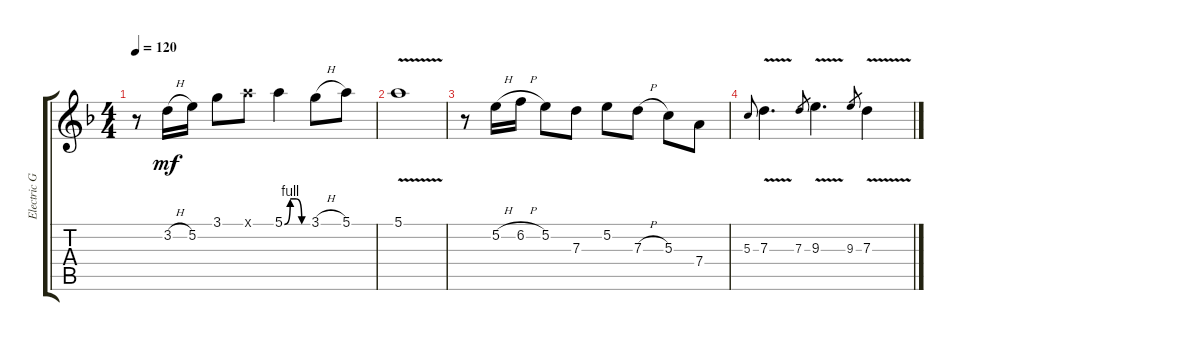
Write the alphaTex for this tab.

\track ("Electric Guitar" "Electric G") {instrument electricguitarclean}
\staff {score tabs}
\tuning (E4 B3 G3 D3 A2 E2) {hide}
\ts (4 4)
\tempo 120
\clef g2
\ks dminor
r.8{dy mf instrument electricguitarclean} 3.2{h}.16 5.2.16 3.1.8 5.1{x}.8 5.1{be (custom 0 0 15 4 30 4 45 0 60 0)}.4 3.1{h}.8 5.1.8 |
5.1{v}.1 |
r.8 5.2{h}.16 6.2{h}.16 5.2.8 7.3.8 5.2.8 7.3{h}.8 5.3.8 7.4.8 |
5.3.8{gr onbeat} 7.3{v}.4{d} 7.3.8{gr} 9.3{v}.4{d} 9.3.8{gr} 7.3{v}.4
